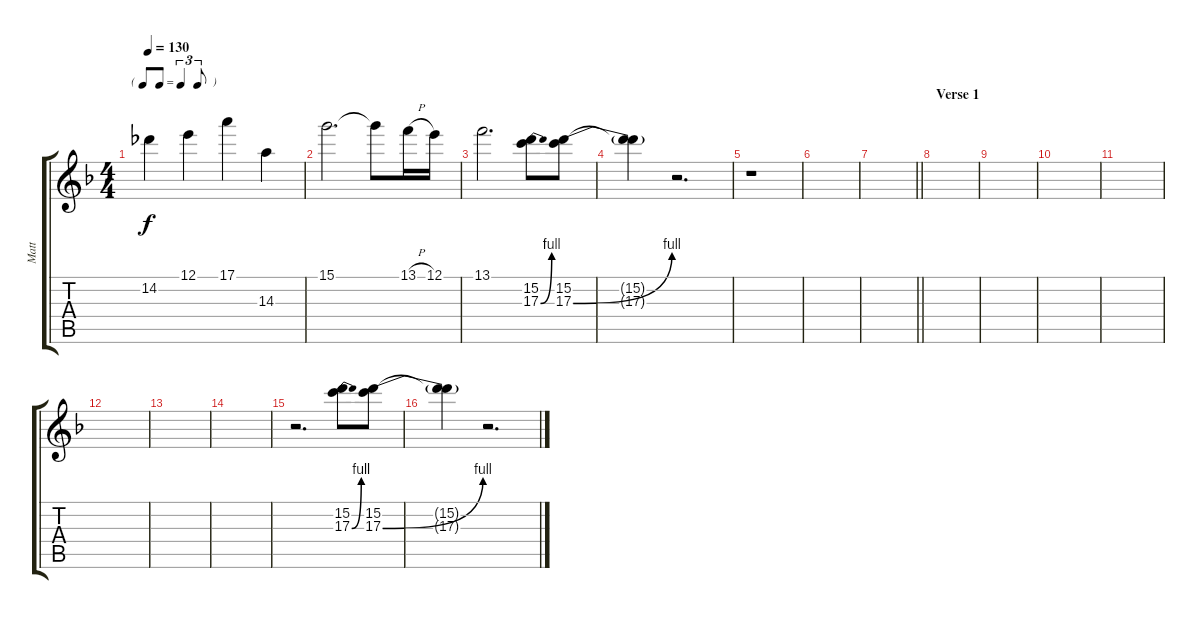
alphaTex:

\track ("Matt" "Matt") {instrument distortionguitar}
\staff {score tabs}
\tuning (E4 B3 G3 D3 G2 D2) {hide}
\ts (4 4)
\tf triplet8th
\tempo 130
\clef g2
\ks dminor
14.2.4{dy f} 12.1.4 17.1.4 14.3.4 |
15.1.2{d} 15.1{t}.8 13.1{h}.16 12.1.16 |
13.1.2{d} (15.2 17.3{be (bend 0 0 60 4)}).8{instrument distortionguitar} (15.2 17.3{be (bend 0 0 60 4)}).8 |
(15.2{t} 17.3{t}).4 r.2{d} |
r.1 |
|
\barLineRight lightlight
|
\section ("" "Verse 1")
|
|
|
|
|
|
|
r.2{d} (15.2 17.3{be (bend 0 0 60 4)}).8 (15.2 17.3{be (bend 0 0 60 4)}).8 |
(15.2{t} 17.3{t}).4 r.2{d}
